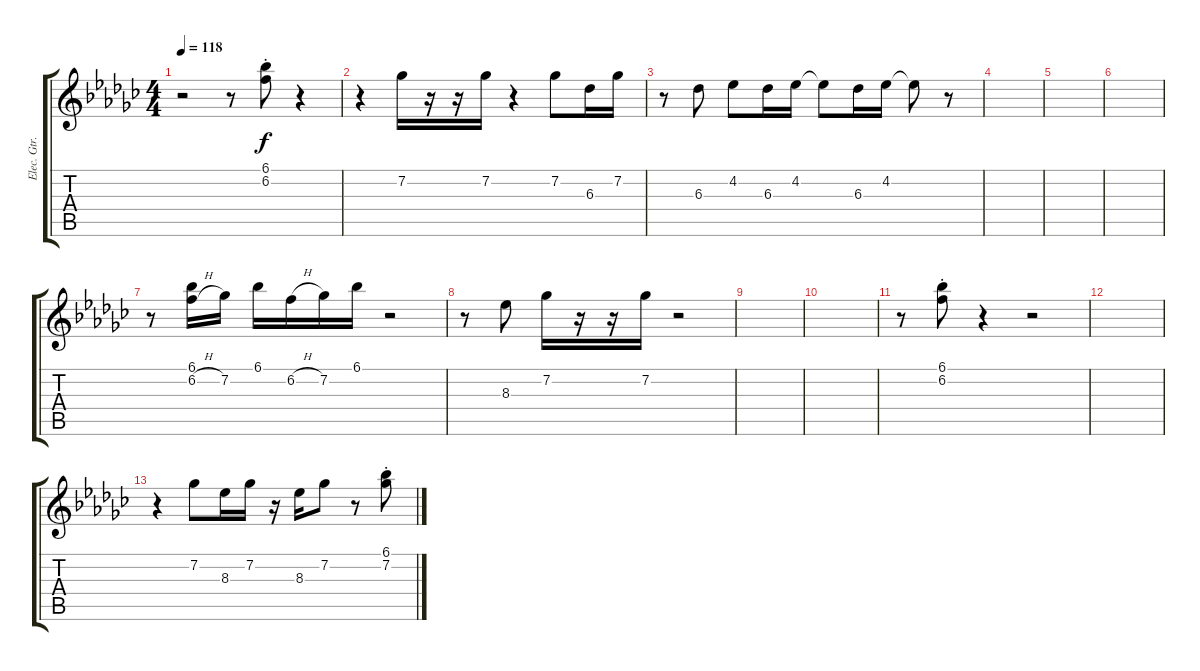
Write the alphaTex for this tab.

\track ("Elec. Gtr. 1" "Elec. Gtr.") {instrument overdrivenguitar}
\staff {score tabs}
\tuning (E4 B3 G3 D3 A2 E2) {hide}
\ts (4 4)
\tempo 118
\clef g2
\ks ebminor
r.2{dy f} r.8 (6.1{st} 6.2{st}).8 r.4 |
r.4 7.2.16 r.16 r.16 7.2.16 r.4 7.2.8 6.3.16 7.2.16 |
r.8 6.3.8 4.2.8 6.3.16 4.2.16 4.2{t}.8 6.3.16 4.2.16 4.2{t}.8 r.8 |
|
|
|
r.8 (6.1 6.2{h}).16 7.2.16 6.1.16 6.2{h}.16 7.2.16 6.1.16 r.2 |
r.8 8.3.8 7.2.16 r.16 r.16 7.2.16 r.2 |
|
|
r.8 (6.1{st} 6.2{st}).8 r.4 r.2 |
|
r.4 7.2.8 8.3.16 7.2.16 r.16 8.3.16 7.2.8 r.8 (6.1{st} 7.2{st}).8
